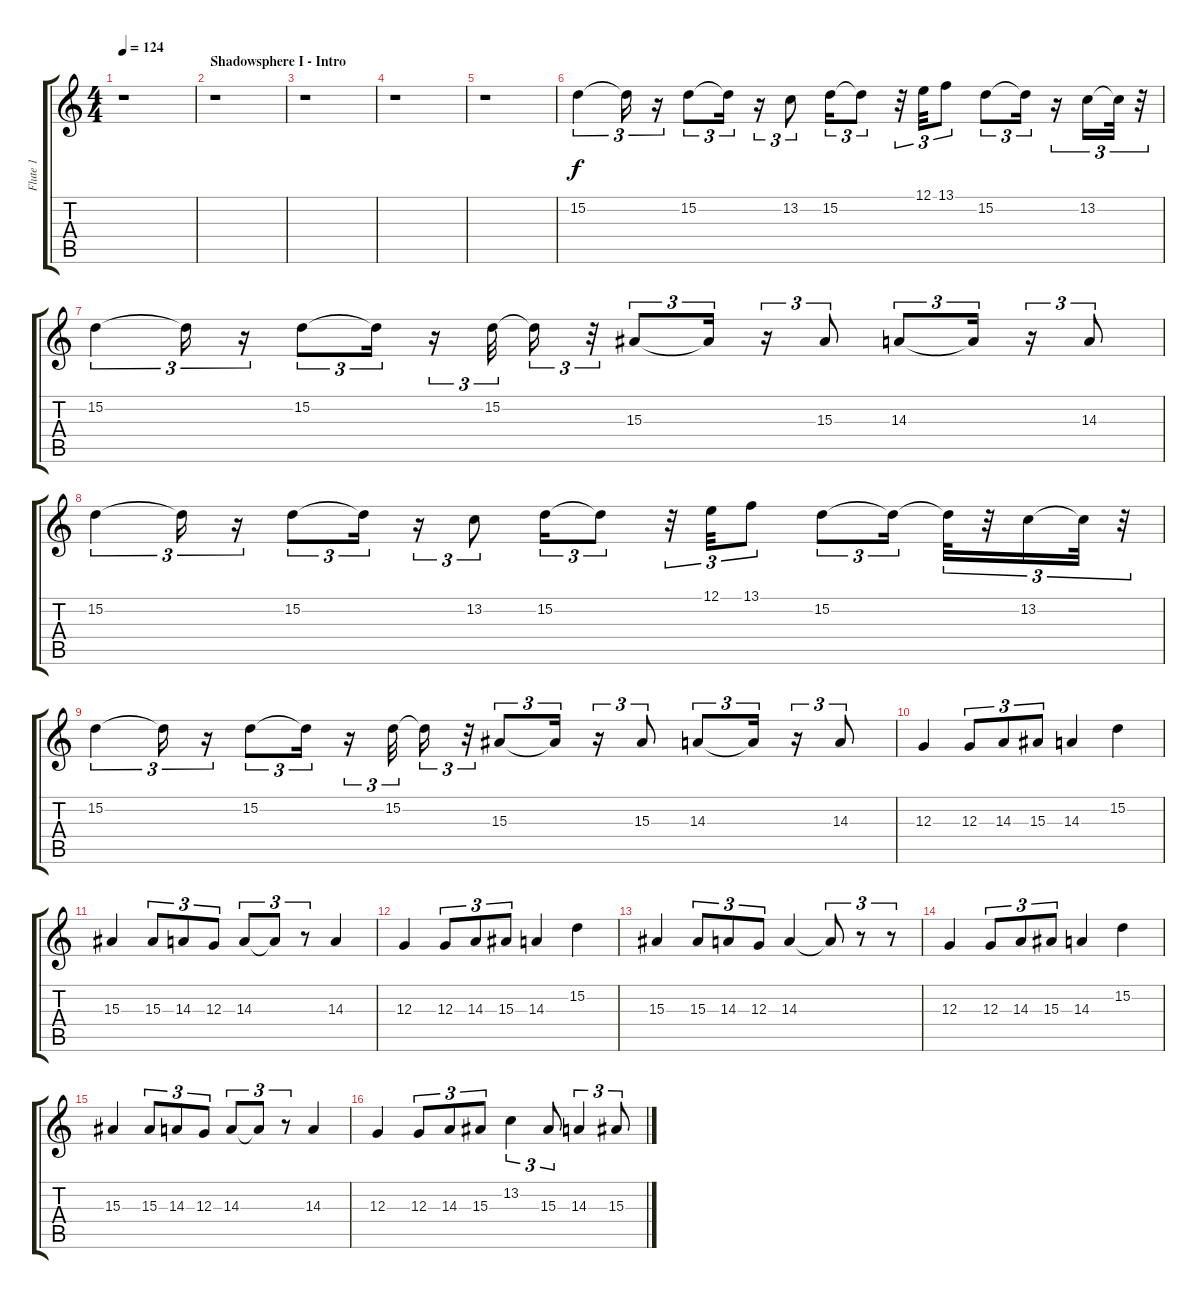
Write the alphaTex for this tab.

\track ("Flute 1" "Flute 1") {instrument panflute}
\staff {score tabs}
\tuning (E4 B3 G3 D3 A2 E2) {hide}
\ts (4 4)
\tempo 124
\clef g2
\ks c
r.1{dy f instrument panflute} |
\section ("" "Shadowsphere I - Intro")
r.1 |
r.1 |
r.1 |
r.1 |
15.2.4{tu (3 2)} 15.2{t}.16{tu (3 2)} r.16{tu (3 2)} 15.2.8{tu (3 2)} 15.2{t}.16{tu (3 2)} r.16{tu (3 2)} 13.2.8{tu (3 2)} 15.2.16{tu (3 2)} 15.2{t}.8{tu (3 2)} r.32{tu (3 2)} 12.1.32{tu (3 2)} 13.1.8{tu (3 2)} 15.2.8{tu (3 2)} 15.2{t}.16{tu (3 2)} r.16{tu (3 2)} 13.2.16{tu (3 2)} 13.2{t}.32{tu (3 2)} r.32{tu (3 2)} |
15.2.4{tu (3 2)} 15.2{t}.16{tu (3 2)} r.16{tu (3 2)} 15.2.8{tu (3 2)} 15.2{t}.16{tu (3 2)} r.16{tu (3 2)} 15.2.32{tu (3 2)} 15.2{t}.16{tu (3 2)} r.32{tu (3 2)} 15.3.8{tu (3 2)} 15.3{t}.16{tu (3 2)} r.16{tu (3 2)} 15.3.8{tu (3 2)} 14.3.8{tu (3 2)} 14.3{t}.16{tu (3 2)} r.16{tu (3 2)} 14.3.8{tu (3 2)} |
15.2.4{tu (3 2)} 15.2{t}.16{tu (3 2)} r.16{tu (3 2)} 15.2.8{tu (3 2)} 15.2{t}.16{tu (3 2)} r.16{tu (3 2)} 13.2.8{tu (3 2)} 15.2.16{tu (3 2)} 15.2{t}.8{tu (3 2)} r.32{tu (3 2)} 12.1.32{tu (3 2)} 13.1.8{tu (3 2)} 15.2.8{tu (3 2)} 15.2{t}.16{tu (3 2)} 15.2{t}.32{tu (3 2)} r.32{tu (3 2)} 13.2.16{tu (3 2)} 13.2{t}.32{tu (3 2)} r.32{tu (3 2)} |
15.2.4{tu (3 2)} 15.2{t}.16{tu (3 2)} r.16{tu (3 2)} 15.2.8{tu (3 2)} 15.2{t}.16{tu (3 2)} r.16{tu (3 2)} 15.2.32{tu (3 2)} 15.2{t}.16{tu (3 2)} r.32{tu (3 2)} 15.3.8{tu (3 2)} 15.3{t}.16{tu (3 2)} r.16{tu (3 2)} 15.3.8{tu (3 2)} 14.3.8{tu (3 2)} 14.3{t}.16{tu (3 2)} r.16{tu (3 2)} 14.3.8{tu (3 2)} |
12.3.4 12.3.8{tu (3 2)} 14.3.8{tu (3 2)} 15.3.8{tu (3 2)} 14.3.4 15.2.4 |
15.3.4 15.3.8{tu (3 2)} 14.3.8{tu (3 2)} 12.3.8{tu (3 2)} 14.3.8{tu (3 2)} 14.3{t}.8{tu (3 2)} r.8{tu (3 2)} 14.3.4 |
12.3.4 12.3.8{tu (3 2)} 14.3.8{tu (3 2)} 15.3.8{tu (3 2)} 14.3.4 15.2.4 |
15.3.4 15.3.8{tu (3 2)} 14.3.8{tu (3 2)} 12.3.8{tu (3 2)} 14.3.4 14.3{t}.8{tu (3 2)} r.8{tu (3 2)} r.8{tu (3 2)} |
12.3.4 12.3.8{tu (3 2)} 14.3.8{tu (3 2)} 15.3.8{tu (3 2)} 14.3.4 15.2.4 |
15.3.4 15.3.8{tu (3 2)} 14.3.8{tu (3 2)} 12.3.8{tu (3 2)} 14.3.8{tu (3 2)} 14.3{t}.8{tu (3 2)} r.8{tu (3 2)} 14.3.4 |
12.3.4 12.3.8{tu (3 2)} 14.3.8{tu (3 2)} 15.3.8{tu (3 2)} 13.2.4{tu (3 2)} 15.3.8{tu (3 2)} 14.3.4{tu (3 2)} 15.3.8{tu (3 2)}
